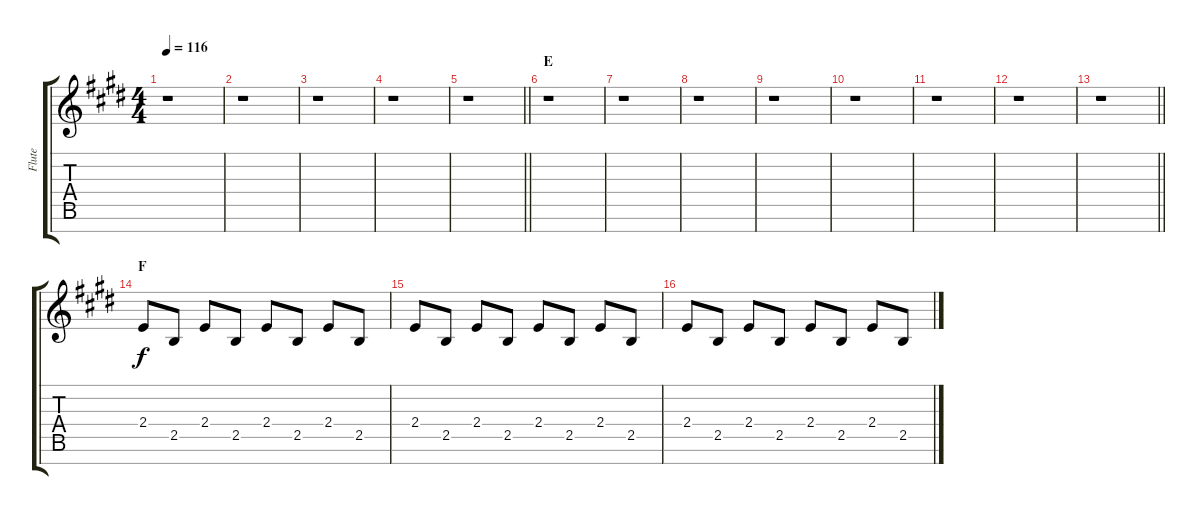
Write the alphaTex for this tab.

\track ("Flute" "Flute") {instrument flute}
\staff {score tabs}
\tuning (E5 B4 G4 D4 A3 E3 B2) {hide}
\ts (4 4)
\tempo 116
\clef g2
\ks e
r.1{dy f} |
r.1 |
r.1 |
r.1 |
\barLineRight lightlight
r.1 |
\section ("" "E")
r.1 |
r.1 |
r.1 |
r.1 |
r.1 |
r.1 |
r.1 |
\barLineRight lightlight
r.1 |
\section ("" "F")
2.4.8 2.5.8 2.4.8 2.5.8 2.4.8 2.5.8 2.4.8 2.5.8 |
2.4.8 2.5.8 2.4.8 2.5.8 2.4.8 2.5.8 2.4.8 2.5.8 |
2.4.8 2.5.8 2.4.8 2.5.8 2.4.8 2.5.8 2.4.8 2.5.8
